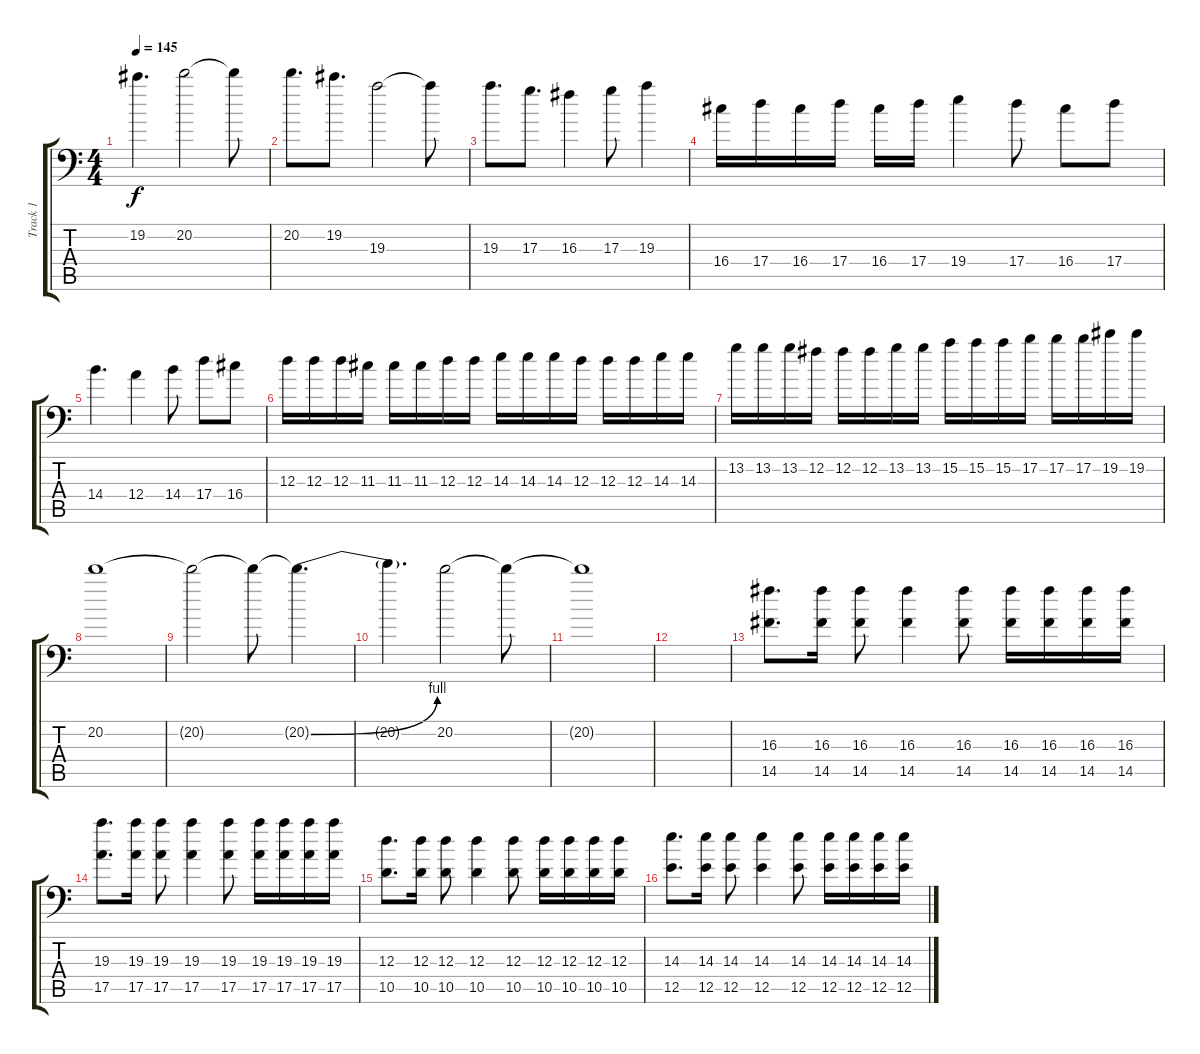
\track ("Track 1" "Track 1") {instrument distortionguitar}
\staff {score tabs}
\tuning (B3 Gb3 D3 A2 E2 A1) {hide}
\ts (4 4)
\tempo 145
\clef f4
\ks c
19.2.4{d dy f} 20.2.2 20.2{t}.8 |
20.2.8{d} 19.2.8{d} 19.3.2 19.3{t}.8 |
19.3.8{d} 17.3.8{d} 16.3.4 17.3.8 19.3.4 |
16.4.16 17.4.16 16.4.16 17.4.16 16.4.16 17.4.16 19.4.4 17.4.8 16.4.8 17.4.8 |
14.4.4{d} 12.4.4 14.4.8 17.4.8 16.4.8 |
12.3.16 12.3.16 12.3.16 11.3.16 11.3.16 11.3.16 12.3.16 12.3.16 14.3.16 14.3.16 14.3.16 12.3.16 12.3.16 12.3.16 14.3.16 14.3.16 |
13.2.16 13.2.16 13.2.16 12.2.16 12.2.16 12.2.16 13.2.16 13.2.16 15.2.16 15.2.16 15.2.16 17.2.16 17.2.16 17.2.16 19.2.16 19.2.16 |
20.2.1 |
20.2{t}.2 20.2{t}.8 20.2{be (bend 0 0 60 4) t}.4{d} |
20.2{t}.4{d} 20.2.2 20.2{t}.8 |
20.2{t}.1 |
|
(16.3 14.5).8{d} (16.3 14.5).16 (16.3 14.5).8 (16.3 14.5).4 (16.3 14.5).8 (16.3 14.5).16 (16.3 14.5).16 (16.3 14.5).16 (16.3 14.5).16 |
(19.3 17.5).8{d} (19.3 17.5).16 (19.3 17.5).8 (19.3 17.5).4 (19.3 17.5).8 (19.3 17.5).16 (19.3 17.5).16 (19.3 17.5).16 (19.3 17.5).16 |
(12.3 10.5).8{d} (12.3 10.5).16 (12.3 10.5).8 (12.3 10.5).4 (12.3 10.5).8 (12.3 10.5).16 (12.3 10.5).16 (12.3 10.5).16 (12.3 10.5).16 |
(14.3 12.5).8{d} (14.3 12.5).16 (14.3 12.5).8 (14.3 12.5).4 (14.3 12.5).8 (14.3 12.5).16 (14.3 12.5).16 (14.3 12.5).16 (14.3 12.5).16
